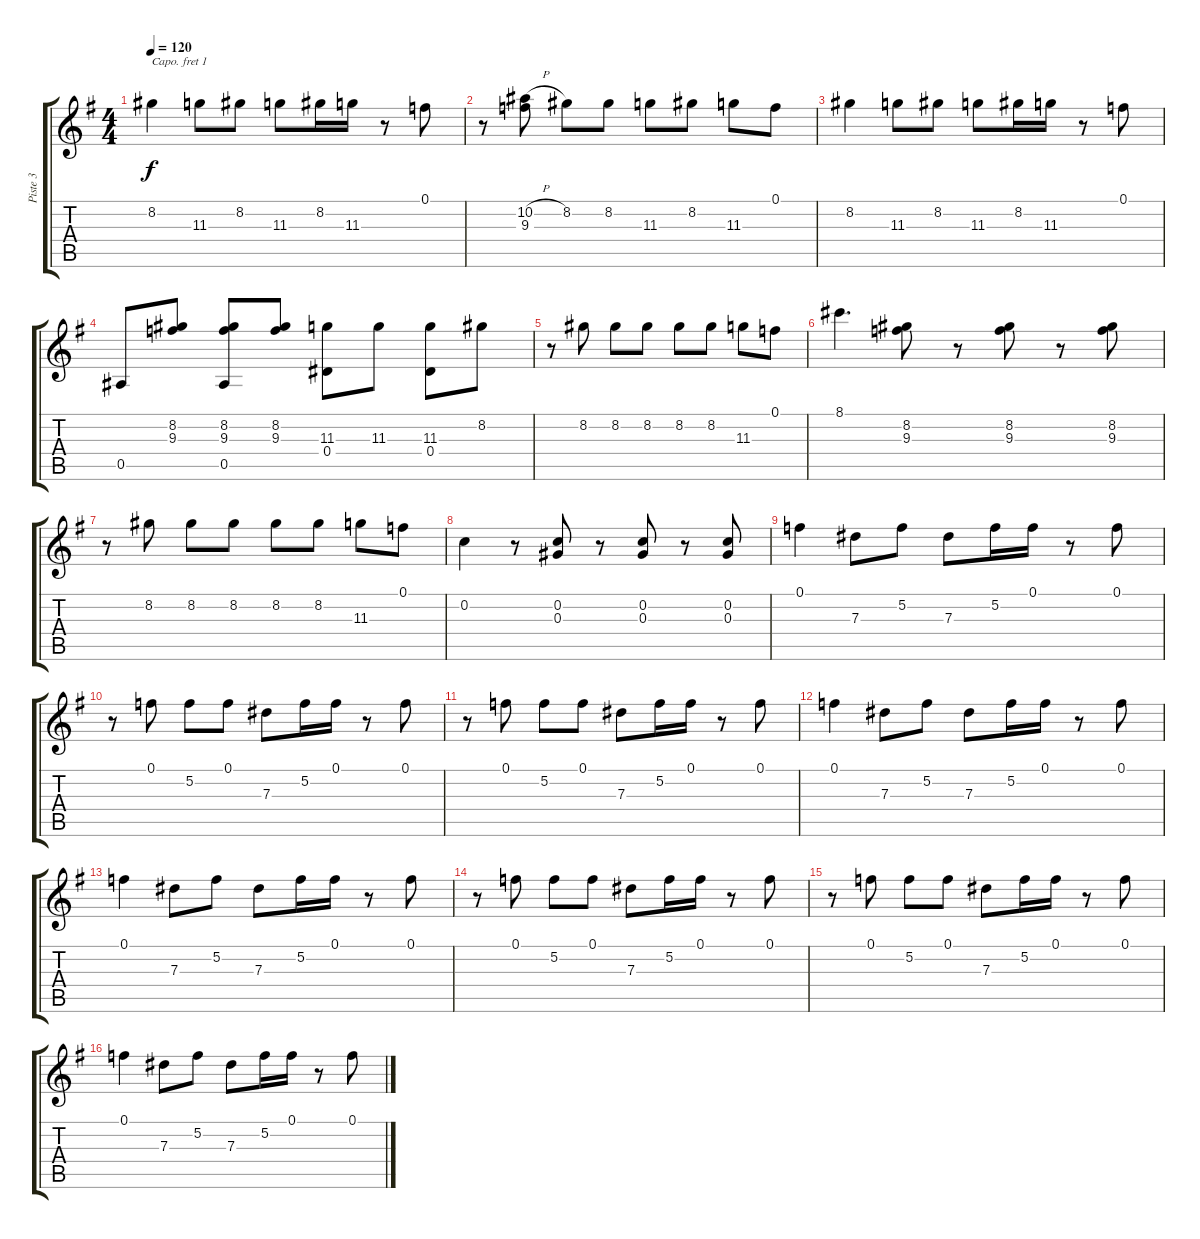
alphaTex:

\track ("Piste 3" "Piste 3") {instrument acousticguitarsteel}
\staff {score tabs}
\capo 1
\tuning (E4 B3 G3 D3 A2 E2) {hide}
\ts (4 4)
\tempo 120
\clef g2
\ks g
8.2.4{dy f} 11.3.8 8.2.8 11.3.8 8.2.16 11.3.16 r.8 0.1.8 |
r.8 (10.2{h} 9.3).8 8.2.8 8.2.8 11.3.8 8.2.8 11.3.8 0.1.8 |
8.2.4 11.3.8 8.2.8 11.3.8 8.2.16 11.3.16 r.8 0.1.8 |
0.5.8 (8.2 9.3).8 (8.2 9.3 0.5).8 (8.2 9.3).8 (11.3 0.4).8 11.3.8 (11.3 0.4).8 8.2.8 |
r.8 8.2.8 8.2.8 8.2.8 8.2.8 8.2.8 11.3.8 0.1.8 |
8.1.4{d} (8.2 9.3).8 r.8 (8.2 9.3).8 r.8 (8.2 9.3).8 |
r.8 8.2.8 8.2.8 8.2.8 8.2.8 8.2.8 11.3.8 0.1.8 |
0.2.4 r.8 (0.2 0.3).8 r.8 (0.2 0.3).8 r.8 (0.2 0.3).8 |
0.1.4 7.3.8 5.2.8 7.3.8 5.2.16 0.1.16 r.8 0.1.8 |
r.8 0.1.8 5.2.8 0.1.8 7.3.8 5.2.16 0.1.16 r.8 0.1.8 |
r.8 0.1.8 5.2.8 0.1.8 7.3.8 5.2.16 0.1.16 r.8 0.1.8 |
0.1.4 7.3.8 5.2.8 7.3.8 5.2.16 0.1.16 r.8 0.1.8 |
0.1.4 7.3.8 5.2.8 7.3.8 5.2.16 0.1.16 r.8 0.1.8 |
r.8 0.1.8 5.2.8 0.1.8 7.3.8 5.2.16 0.1.16 r.8 0.1.8 |
r.8 0.1.8 5.2.8 0.1.8 7.3.8 5.2.16 0.1.16 r.8 0.1.8 |
0.1.4 7.3.8 5.2.8 7.3.8 5.2.16 0.1.16 r.8 0.1.8
